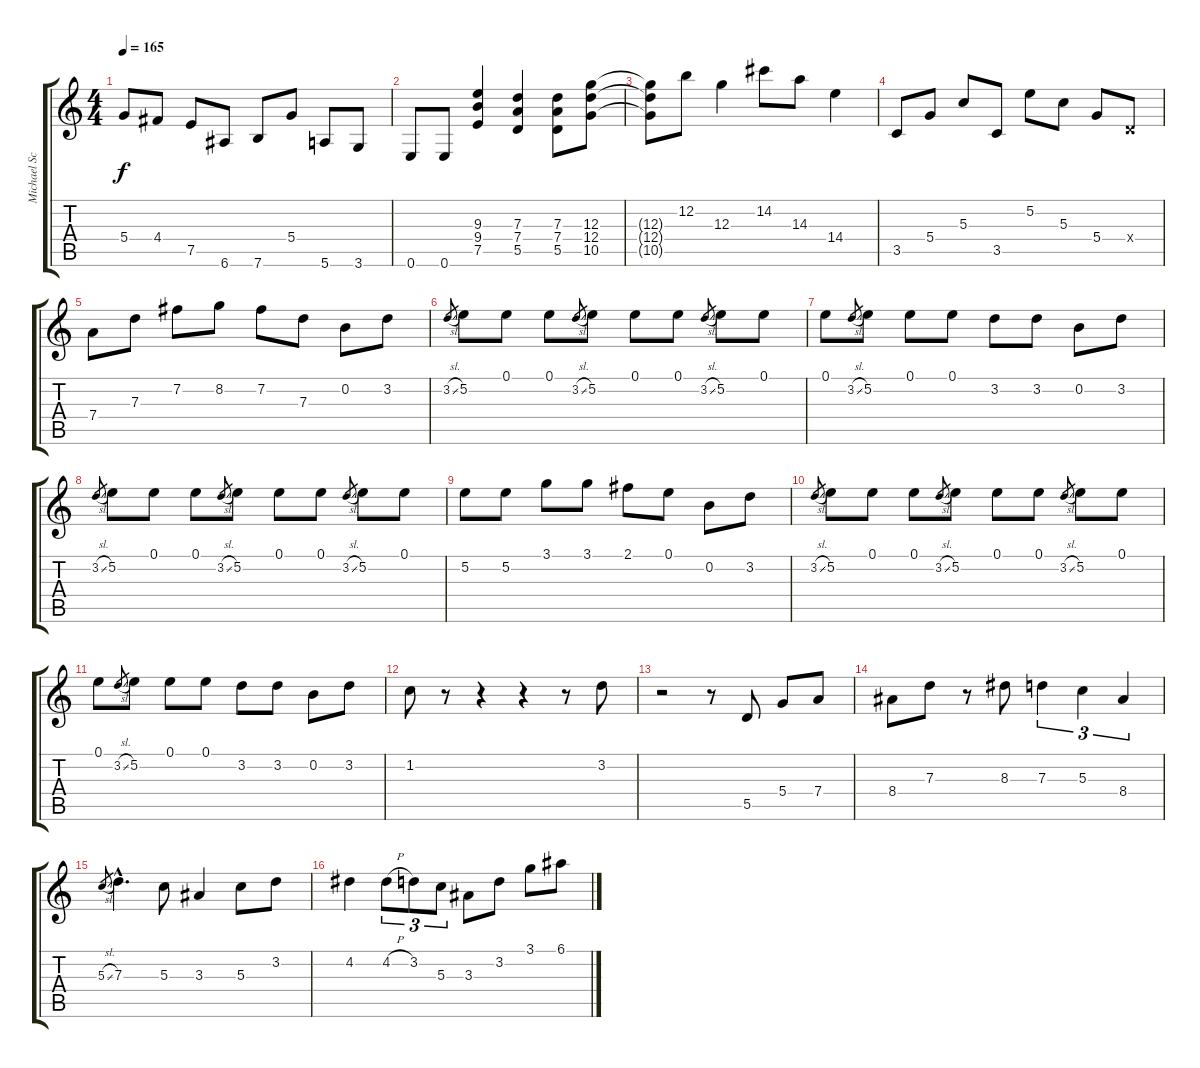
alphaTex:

\track ("Michael Schenker" "Michael Sc") {instrument acousticguitarsteel}
\staff {score tabs}
\tuning (E4 B3 G3 D3 A2 E2) {hide}
\ts (4 4)
\tempo 165
\clef g2
\ks c
5.4{t}.8{dy f} 4.4.8 7.5.8 6.6.8 7.6.8 5.4.8 5.6.8 3.6.8 |
0.6.8 0.6.8 (9.3 9.4 7.5).4 (7.3 7.4 5.5).4 (7.3 7.4 5.5).8 (12.3 12.4 10.5).8 |
(12.3{t} 12.4{t} 10.5{t}).8 12.2.8 12.3.4 14.2.8 14.3.8 14.4.4 |
3.5.8 5.4.8 5.3.8 3.5.8 5.2.8 5.3.8 5.4.8 0.4{x}.8 |
7.4.8 7.3.8 7.2.8 8.2.8 7.2.8 7.3.8 0.2.8 3.2.8 |
3.2{sl}.8{gr} 5.2.8 0.1.8 0.1.8 3.2{sl}.8{gr} 5.2.8 0.1.8 0.1.8 3.2{sl}.8{gr} 5.2.8 0.1.8 |
0.1.8 3.2{sl}.8{gr} 5.2.8 0.1.8 0.1.8 3.2.8 3.2.8 0.2.8 3.2.8 |
3.2{sl}.8{gr} 5.2.8 0.1.8 0.1.8 3.2{sl}.8{gr} 5.2.8 0.1.8 0.1.8 3.2{sl}.8{gr} 5.2.8 0.1.8 |
5.2.8 5.2.8 3.1.8 3.1.8 2.1.8 0.1.8 0.2.8 3.2.8 |
3.2{sl}.8{gr} 5.2.8 0.1.8 0.1.8 3.2{sl}.8{gr} 5.2.8 0.1.8 0.1.8 3.2{sl}.8{gr} 5.2.8 0.1.8 |
0.1.8 3.2{sl}.8{gr} 5.2.8 0.1.8 0.1.8 3.2.8 3.2.8 0.2.8 3.2.8 |
1.2.8 r.8 r.4 r.4 r.8 3.2.8 |
r.2 r.8 5.5.8 5.4.8 7.4.8 |
8.4.8 7.3.8 r.8 8.3.8 7.3.4{tu (3 2)} 5.3.4{tu (3 2)} 8.4.4{tu (3 2)} |
5.3{sl}.8{gr} 7.3{hac}.4{d} 5.3.8 3.3.4 5.3.8 3.2.8 |
4.2.4 4.2{h}.8{tu (3 2)} 3.2.8{tu (3 2)} 5.3.8{tu (3 2)} 3.3.8 3.2.8 3.1.8 6.1.8
